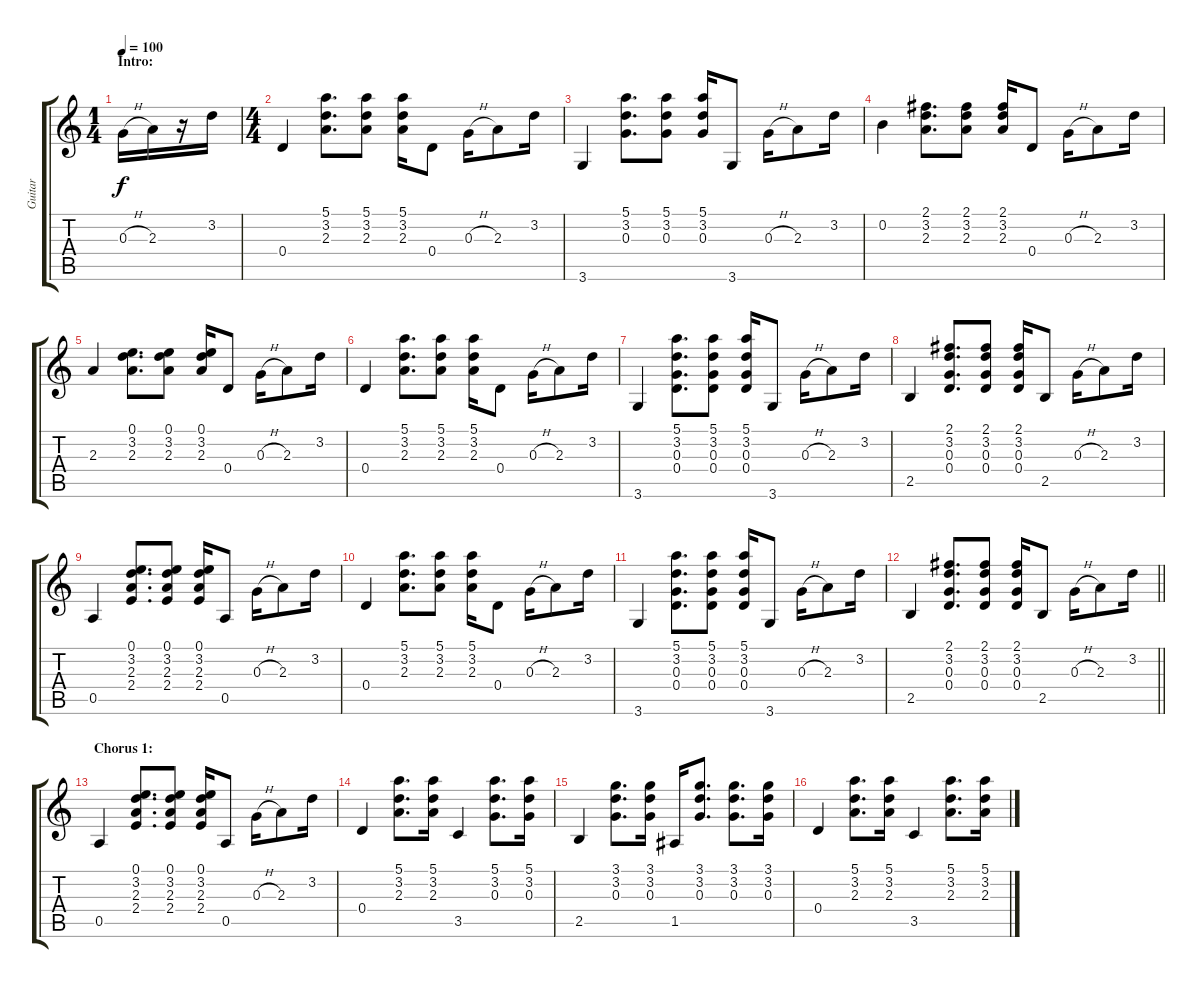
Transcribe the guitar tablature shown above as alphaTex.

\track ("Guitar" "Guitar") {instrument acousticguitarnylon}
\staff {score tabs}
\tuning (E4 B3 G3 D3 A2 E2) {hide}
\ts (1 4)
\section ("" "Intro:")
\tempo 100
\clef g2
\ks c
0.3{h}.16{dy f instrument acousticguitarnylon} 2.3.16 r.16 3.2.16 |
\ts (4 4)
0.4.4 (5.1 3.2 2.3).8{d} (5.1 3.2 2.3).8 (5.1 3.2 2.3).16 0.4.8 0.3{h}.16 2.3.8 3.2.16 |
3.6.4 (5.1 3.2 0.3).8{d} (5.1 3.2 0.3).8 (5.1 3.2 0.3).16 3.6.8 0.3{h}.16 2.3.8 3.2.16 |
0.2.4 (2.1 3.2 2.3).8{d} (2.1 3.2 2.3).8 (2.1 3.2 2.3).16 0.4.8 0.3{h}.16 2.3.8 3.2.16 |
2.3.4 (0.1 3.2 2.3).8{d} (0.1 3.2 2.3).8 (0.1 3.2 2.3).16 0.4.8 0.3{h}.16 2.3.8 3.2.16 |
0.4.4 (5.1 3.2 2.3).8{d} (5.1 3.2 2.3).8 (5.1 3.2 2.3).16 0.4.8 0.3{h}.16 2.3.8 3.2.16 |
3.6.4 (5.1 3.2 0.3 0.4).8{d} (5.1 3.2 0.3 0.4).8 (5.1 3.2 0.3 0.4).16 3.6.8 0.3{h}.16 2.3.8 3.2.16 |
2.5.4 (2.1 3.2 0.3 0.4).8{d} (2.1 3.2 0.3 0.4).8 (2.1 3.2 0.3 0.4).16 2.5.8 0.3{h}.16 2.3.8 3.2.16 |
0.5.4 (0.1 3.2 2.3 2.4).8{d} (0.1 3.2 2.3 2.4).8 (0.1 3.2 2.3 2.4).16 0.5.8 0.3{h}.16 2.3.8 3.2.16 |
0.4.4 (5.1 3.2 2.3).8{d} (5.1 3.2 2.3).8 (5.1 3.2 2.3).16 0.4.8 0.3{h}.16 2.3.8 3.2.16 |
3.6.4 (5.1 3.2 0.3 0.4).8{d} (5.1 3.2 0.3 0.4).8 (5.1 3.2 0.3 0.4).16 3.6.8 0.3{h}.16 2.3.8 3.2.16 |
\barLineRight lightlight
2.5.4 (2.1 3.2 0.3 0.4).8{d} (2.1 3.2 0.3 0.4).8 (2.1 3.2 0.3 0.4).16 2.5.8 0.3{h}.16 2.3.8 3.2.16 |
\section ("" "Chorus 1:")
0.5.4 (0.1 3.2 2.3 2.4).8{d} (0.1 3.2 2.3 2.4).8 (0.1 3.2 2.3 2.4).16 0.5.8 0.3{h}.16 2.3.8 3.2.16 |
0.4.4 (5.1 3.2 2.3).8{d} (5.1 3.2 2.3).16 3.5.4 (5.1 3.2 0.3).8{d} (5.1 3.2 0.3).16 |
2.5.4 (3.1 3.2 0.3).8{d} (3.1 3.2 0.3).16 1.5.16 (3.1 3.2 0.3).8{d} (3.1 3.2 0.3).8{d} (3.1 3.2 0.3).16 |
0.4.4 (5.1 3.2 2.3).8{d} (5.1 3.2 2.3).16 3.5.4 (5.1 3.2 2.3).8{d} (5.1 3.2 2.3).16
